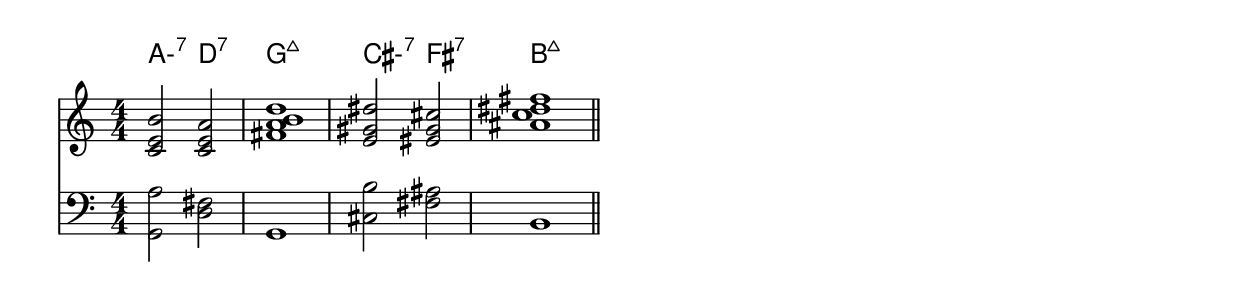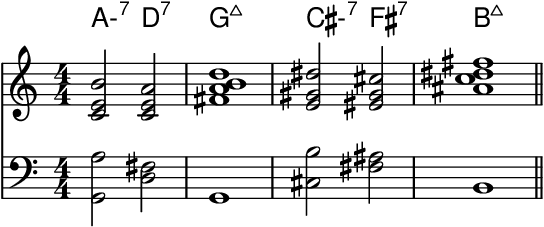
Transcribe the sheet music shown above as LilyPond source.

\version "2.24.4"
\language "english"
#(ly:set-option 'crop #t)
\include "include/alt.ly"
\score {
  \midi {
    \tempo 4=120
  }
  \layout {
    \context {
      \Score
      \omit BarNumber
    }
    indent = 0\mm
  }
  {
    <<
    \chords {
      \set noChordSymbol = ""
      \set minorChordModifier = \markup { "-" }
      \skip \pppp % to prevent named chords sounding
      a2:min7 d:7 | g1:maj7 | cs2:min7 fs2:7 | b1:maj7
    }
    \new Staff {
      \key c \major
      \numericTimeSignature
      \time 4/4
      \clef treble {
        \relative {
          \skip \f % spacer to set voice volume
          <c' e b'>2 <c e a>2 | <fs a b d>1 | <e gs ds'>2 <es gs cs>2 | <as c ds fs>1
          \bar "||"
        }
      }
    }
    \new Staff {
      \clef bass {
        {
          \skip \f % spacer to set voice volume
          <a g,>2 <d fs>2 | g,1 | <cs b>2 <fs as>2 | b,1
          \bar "||"
        }
      }
    }
    >>
  }
}
